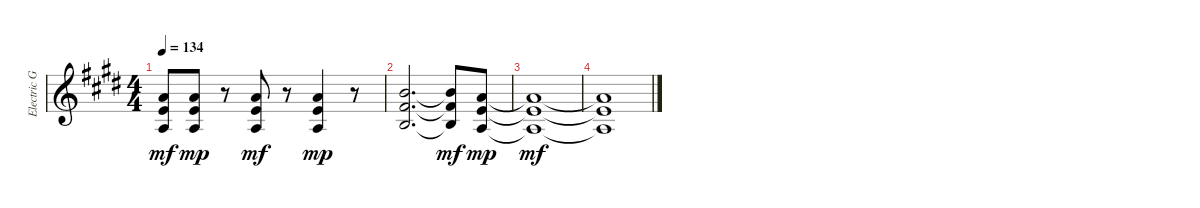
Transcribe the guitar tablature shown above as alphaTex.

\track ("Electric Guitar 2" "Electric G") {instrument distortionguitar}
\staff {score}
\tuning (E4 B3 G3 D3 A2 E2) {hide}
\ts (4 4)
\tempo 134
\clef g2
\ks e
(2.3 2.4 0.5).8{dy mf} (2.3 2.4 0.5).8{dy mp} r.8 (2.3 2.4 0.5).8{dy mf} r.8 (2.3 2.4 0.5).4{dy mp} r.8 |
(4.3 4.4 2.5).2{d} (4.3{t} 4.4{t} 2.5{t}).8{dy mf} (2.3 2.4 0.5).8{dy mp} |
(2.3{t} 2.4{t} 0.5{t}).1{dy mf} |
(2.3{t} 2.4{t} 0.5{t}).1
